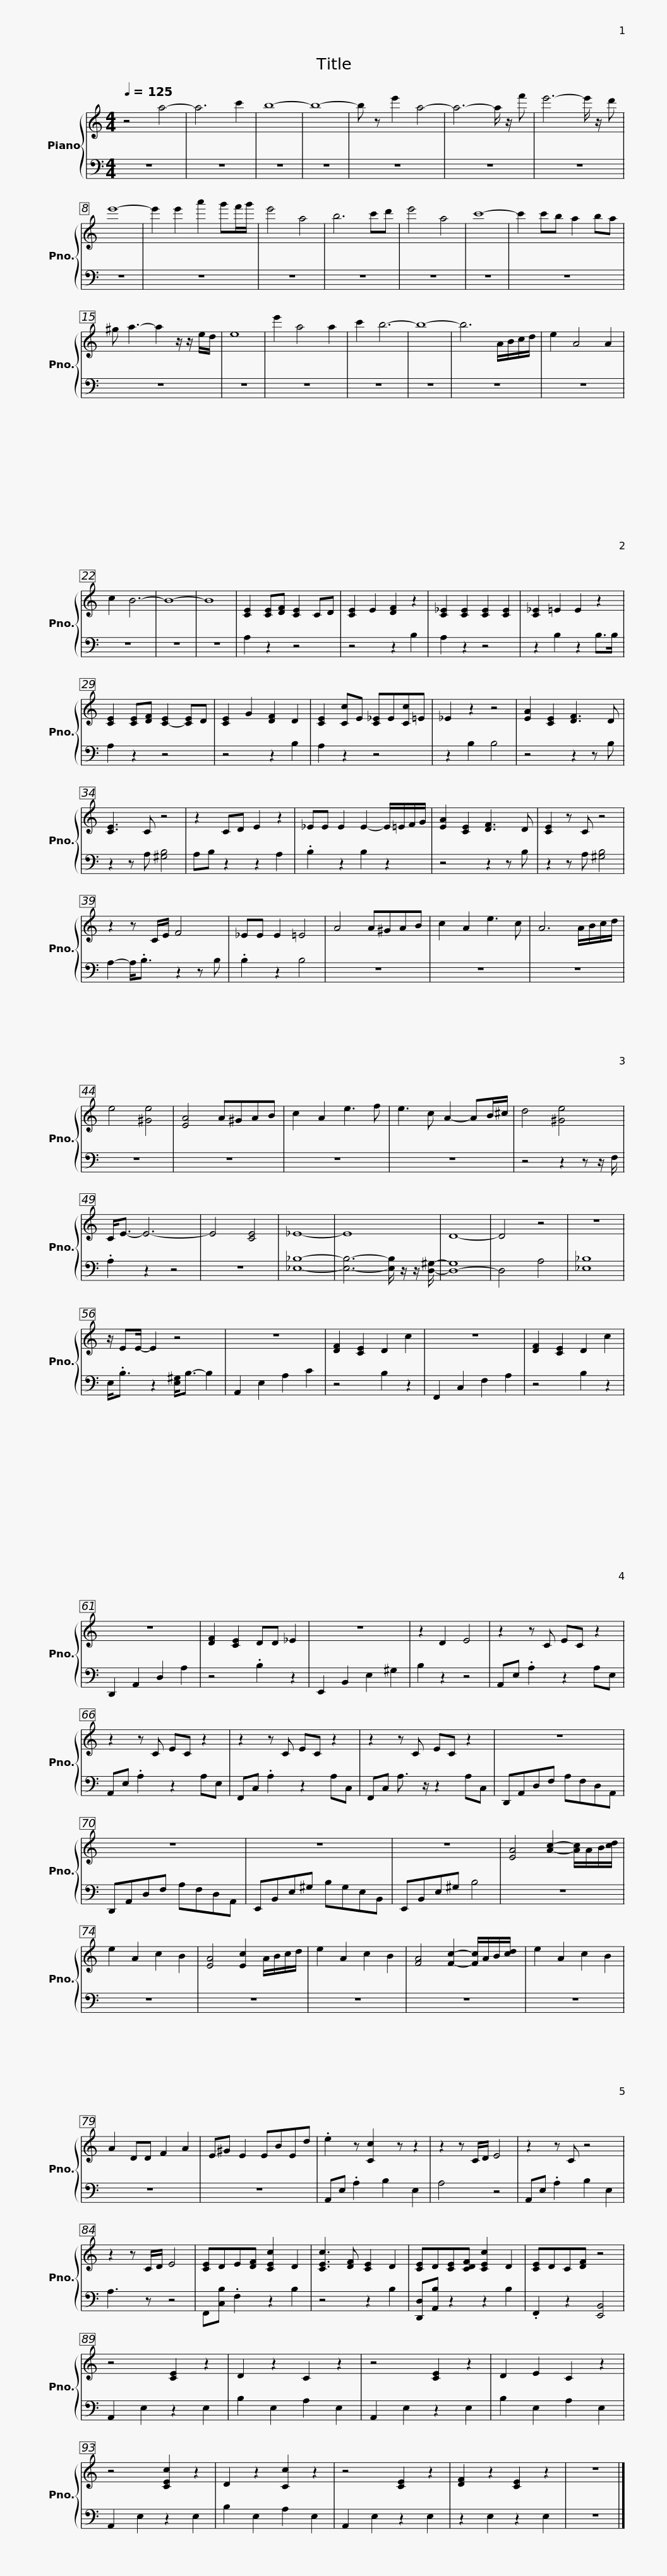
X:1
%%score { 1 | 2 }
L:1/8
Q:1/4=125
M:4/4
I:linebreak $
K:C
V:1 treble
V:2 bass
V:1
 z4 a4- | a6 c'2 | b8- | b8- | b z e'2 a4- | %5
 a6- a/ z/ f' | e'6- e'/ z/ d' | e'8- | e'2 e'2 a'2 g'f'/g'/ | e'4 a4 | %10
 b6 c'd' |$ e'4 a4 | c'8- | c'2 c'b a2 ba | ^g a3- a2 z/ z/ e/d/ | %15
 e8 | e'2 a4 a2 | c'2 b6- | b8- | b6 A/B/c/d/ | %20
 e2 A4 A2 |$ c2 B6- | B8- | B8 | [CE]2 [CE][DF] [CE]2 CD | %25
 [CE]2 E2 [DF]2 z2 | [C_E]2 [CE]2 [CE]2 [CE]2 | [C_E]2 =E2 E2 z2 | [CE]2 [CE][DF] [C-E]2 [CE]D | [CE]2 G2 [DF]2 D2 |$ %30
 [CE]2 [Cc]E [C_E]E[Cc]=E | _E2 z2 z4 | [EA]2 [CE]2 [DF]3 D | [CE]3 C z4 | z2 CD E2 z2 | %35
 _EE E2 E2- E/=E/F/G/ | [EA]2 [CE]2 [DF]3 D |$ [CE]2 z C z4 | z2 z C/E/ F4 | _EE E2 =E4 | %40
 A4 A^GAB | c2 A2 e3 c | A6 A/B/c/d/ | e4 [^Ge]4 | [EA]4 A^GAB |$ %45
 c2 A2 e3 f | e3 c A2- AB/^c/ | d4 [^Ge]4 | C<E- E6- | E4 [CE]4 | %50
 _E8- | E8 | D8- | D4 z4 | z8 |$ %55
 z/ EE/- E2 z4 | z8 | [DF]2 [CE]2 D2 c2 | z8 | [DF]2 [CE]2 D2 c2 | %60
 z8 | [DF]2 [CE]2 DD _E2 | z8 |$ z2 D2 E4 | z2 z C EC z2 | %65
 z2 z C EC z2 | z2 z C EC z2 | z2 z C EC z2 | z8 |$ z8 | %70
 z8 | z8 | [EA]4 [Ac]2- [Ac]/A/B/[cd]/ | e2 A2 c2 B2 | [EA]4 [Ec]2 A/B/c/d/ | %75
 e2 A2 c2 B2 |$ [FA]4 [Fc]2- [Fc]/A/B/[cd]/ | e2 A2 c2 B2 | A2 DD F2 A2 | E^G E2 EBEd | %80
 .e2 z [Cc]2 z z2 | z2 z C/D/ E4 | z2 z C z4 |$ z2 z C/D/ E4 | [CE]DE[DF] [CEc]2 D2 | %85
 [CEc]3 [DF] [CE]2 D2 | [CE]D[CE][CDF] [CEc]2 D2 | [CE]DC[DF] z4 | z4 [CE]2 z2 | D2 z2 C2 z2 |$ %90
 z4 [CE]2 z2 | D2 E2 C2 z2 | z4 [CEc]2 z2 | D2 z2 [Cc]2 z2 | z4 [CE]2 z2 | %95
 [DF]2 z2 [CE]2 z2 | z8 |] %97
V:2
 z8 | z8 | z8 | z8 | z8 | %5
 z8 | z8 | z8 | z8 | z8 | %10
 z8 |$ z8 | z8 | z8 | z8 | %15
 z8 | z8 | z8 | z8 | z8 | %20
 z8 |$ z8 | z8 | z8 | A,2 z2 z4 | %25
 z4 z2 B,2 | A,2 z2 z4 | z2 B,2 z2 B,>B, | A,2 z2 z4 | z4 z2 B,2 |$ %30
 A,2 z2 z4 | z2 B,2 B,4 | z4 z2 z B, | z2 z A, [^G,B,]4 | A,B, z2 z2 A,2 | %35
 .B,2 z2 B,2 z2 | z4 z2 z B, |$ z2 z A, [^G,B,]4 | A,2- A,<.B, z2 z B, | .B,2 z2 B,4 | %40
 z8 | z8 | z8 | z8 | z8 |$ %45
 z8 | z8 | z4 z2 z z/ F,/ | .A,2 z2 z4 | z8 | %50
 [_E,_B,]8- | [E,B,]6- [E,B,]/ z/ z/ [D,^G,]/- | [D,-G,]8 | D,4 A,4 | [_E,_B,]8 |$ %55
 E,<.B, z2 [E,^G,]<B,- B,2 | A,,2 E,2 A,2 C2 | z4 B,2 z2 | F,,2 C,2 F,2 A,2 | z4 B,2 z2 | %60
 D,,2 A,,2 D,2 A,2 | z4 .B,2 z2 | E,,2 B,,2 E,2 ^G,2 |$ B,2 z2 z4 | A,,E, .A,2 z2 A,E, | %65
 A,,E, .A,2 z2 A,E, | F,,C, .A,2 z2 A,C, | F,,C, A,3/2 z/ z2 A,C, | D,,A,,D,F, A,F,D,A,, |$ D,,A,,D,F, A,F,D,A,, | %70
 E,,B,,E,^G, B,G,E,B,, | E,,B,,E,^G, B,4 | z8 | z8 | z8 | %75
 z8 |$ z8 | z8 | z8 | z8 | %80
 A,,E, .A,2 B,2 E,2 | A,4 z4 | A,,E, .A,2 B,2 E,2 |$ A,3 z z4 | F,,[C,B,] .F,2 z2 B,2 | %85
 z4 z2 B,2 | [D,,D,][A,,B,] z2 z2 B,2 | .F,,2 z2 [E,,B,,]4 | A,,2 E,2 z2 E,2 | B,2 E,2 A,2 E,2 |$ %90
 A,,2 E,2 z2 E,2 | B,2 E,2 A,2 E,2 | A,,2 E,2 z2 E,2 | B,2 E,2 A,2 E,2 | A,,2 E,2 z2 E,2 | %95
 z2 E,2 z2 E,2 | z8 |] %97
